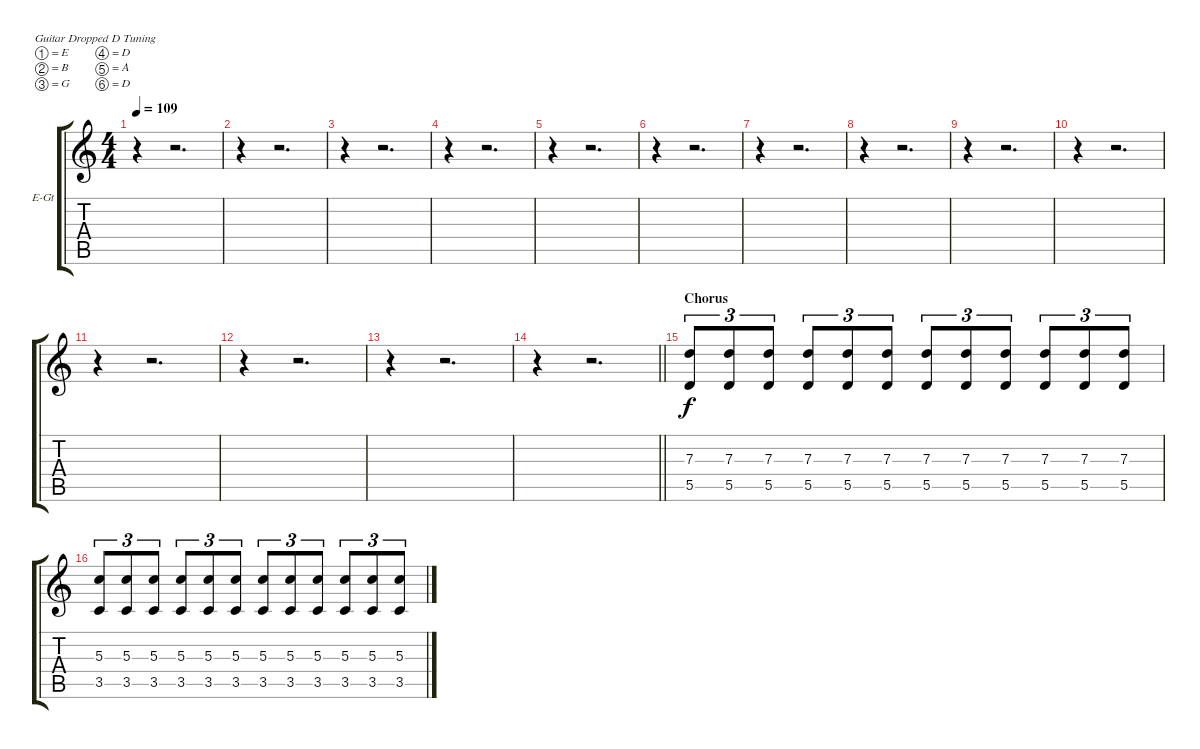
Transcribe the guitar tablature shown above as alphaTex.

\bracketExtendMode groupsimilarinstruments
\firstSystemTrackNameOrientation horizontal
\otherSystemsTrackNameOrientation horizontal
\track ("Add Guitar" "E-Gt") {instrument distortionguitar}
\staff {score tabs}
\tuning (E4 B3 G3 D3 A2 D2)
\ts (4 4)
\tempo 109
\clef g2
\ks c
r.4{dy f} r.2{d} |
r.4 r.2{d} |
r.4 r.2{d} |
r.4 r.2{d} |
r.4 r.2{d} |
r.4 r.2{d} |
r.4 r.2{d} |
r.4 r.2{d} |
r.4 r.2{d} |
r.4 r.2{d} |
r.4 r.2{d} |
r.4 r.2{d} |
r.4 r.2{d} |
\barLineRight lightlight
r.4 r.2{d} |
\section ("" "Chorus")
(7.3 5.5).8{tu (3 2)} (7.3 5.5).8{tu (3 2)} (7.3 5.5).8{tu (3 2)} (7.3 5.5).8{tu (3 2)} (7.3 5.5).8{tu (3 2)} (7.3 5.5).8{tu (3 2)} (7.3 5.5).8{tu (3 2)} (7.3 5.5).8{tu (3 2)} (7.3 5.5).8{tu (3 2)} (7.3 5.5).8{tu (3 2)} (7.3 5.5).8{tu (3 2)} (7.3 5.5).8{tu (3 2)} |
(5.3 3.5).8{tu (3 2)} (5.3 3.5).8{tu (3 2)} (5.3 3.5).8{tu (3 2)} (5.3 3.5).8{tu (3 2)} (5.3 3.5).8{tu (3 2)} (5.3 3.5).8{tu (3 2)} (5.3 3.5).8{tu (3 2)} (5.3 3.5).8{tu (3 2)} (5.3 3.5).8{tu (3 2)} (5.3 3.5).8{tu (3 2)} (5.3 3.5).8{tu (3 2)} (5.3 3.5).8{tu (3 2)}
